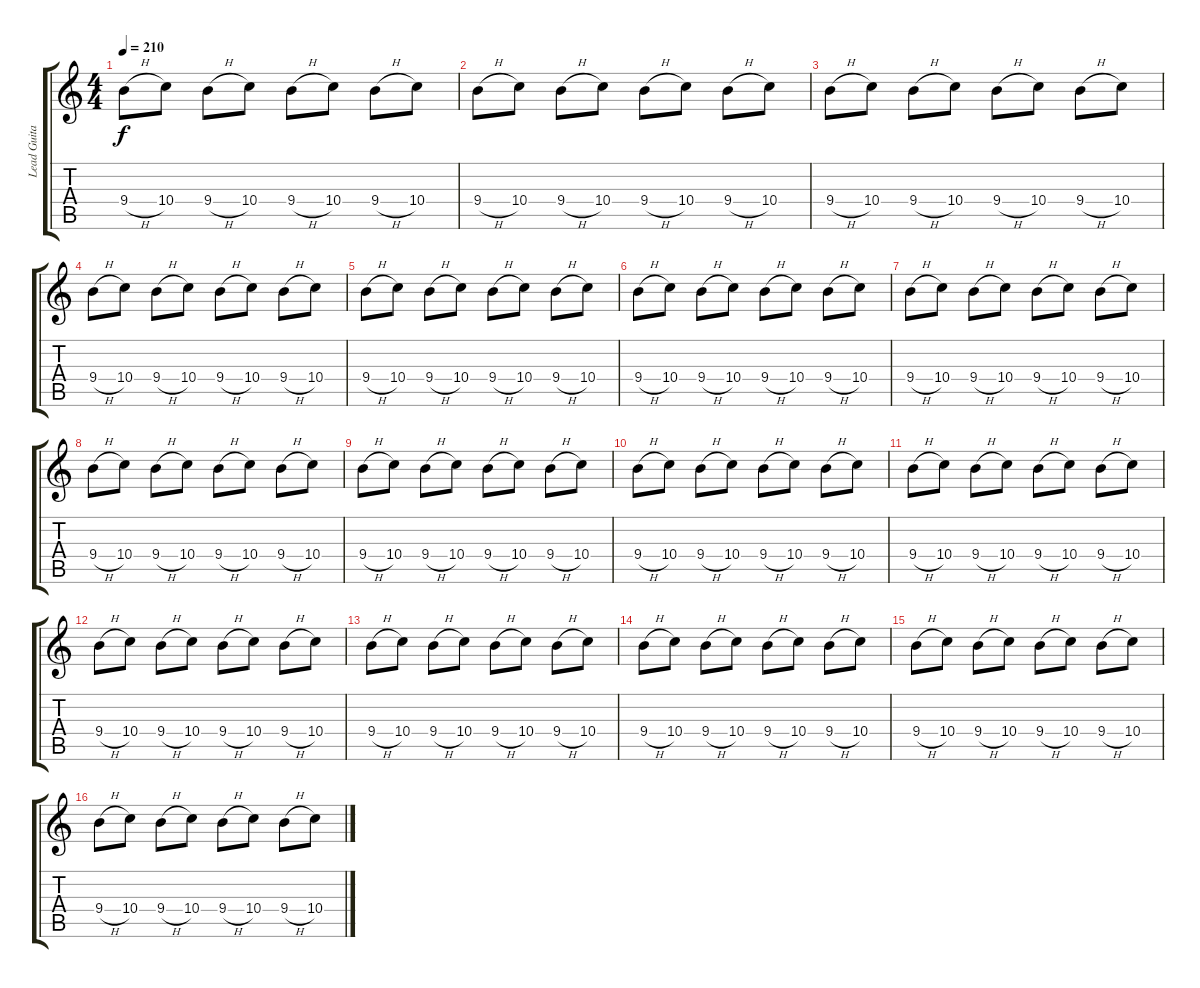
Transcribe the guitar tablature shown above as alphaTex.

\track ("Lead Guitar" "Lead Guita") {instrument distortionguitar}
\staff {score tabs}
\tuning (E4 B3 G3 D3 A2 E2) {hide}
\ts (4 4)
\tempo 210
\clef g2
\ks c
9.4{h}.8{dy f} 10.4.8 9.4{h}.8 10.4.8 9.4{h}.8 10.4.8 9.4{h}.8 10.4.8 |
9.4{h}.8 10.4.8 9.4{h}.8 10.4.8 9.4{h}.8 10.4.8 9.4{h}.8 10.4.8 |
9.4{h}.8 10.4.8 9.4{h}.8 10.4.8 9.4{h}.8 10.4.8 9.4{h}.8 10.4.8 |
9.4{h}.8 10.4.8 9.4{h}.8 10.4.8 9.4{h}.8 10.4.8 9.4{h}.8 10.4.8 |
9.4{h}.8 10.4.8 9.4{h}.8 10.4.8 9.4{h}.8 10.4.8 9.4{h}.8 10.4.8 |
9.4{h}.8 10.4.8 9.4{h}.8 10.4.8 9.4{h}.8 10.4.8 9.4{h}.8 10.4.8 |
9.4{h}.8 10.4.8 9.4{h}.8 10.4.8 9.4{h}.8 10.4.8 9.4{h}.8 10.4.8 |
9.4{h}.8 10.4.8 9.4{h}.8 10.4.8 9.4{h}.8 10.4.8 9.4{h}.8 10.4.8 |
9.4{h}.8 10.4.8 9.4{h}.8 10.4.8 9.4{h}.8 10.4.8 9.4{h}.8 10.4.8 |
9.4{h}.8 10.4.8 9.4{h}.8 10.4.8 9.4{h}.8 10.4.8 9.4{h}.8 10.4.8 |
9.4{h}.8 10.4.8 9.4{h}.8 10.4.8 9.4{h}.8 10.4.8 9.4{h}.8 10.4.8 |
9.4{h}.8 10.4.8 9.4{h}.8 10.4.8 9.4{h}.8 10.4.8 9.4{h}.8 10.4.8 |
9.4{h}.8 10.4.8 9.4{h}.8 10.4.8 9.4{h}.8 10.4.8 9.4{h}.8 10.4.8 |
9.4{h}.8 10.4.8 9.4{h}.8 10.4.8 9.4{h}.8 10.4.8 9.4{h}.8 10.4.8 |
9.4{h}.8 10.4.8 9.4{h}.8 10.4.8 9.4{h}.8 10.4.8 9.4{h}.8 10.4.8 |
9.4{h}.8 10.4.8 9.4{h}.8 10.4.8 9.4{h}.8 10.4.8 9.4{h}.8 10.4.8
